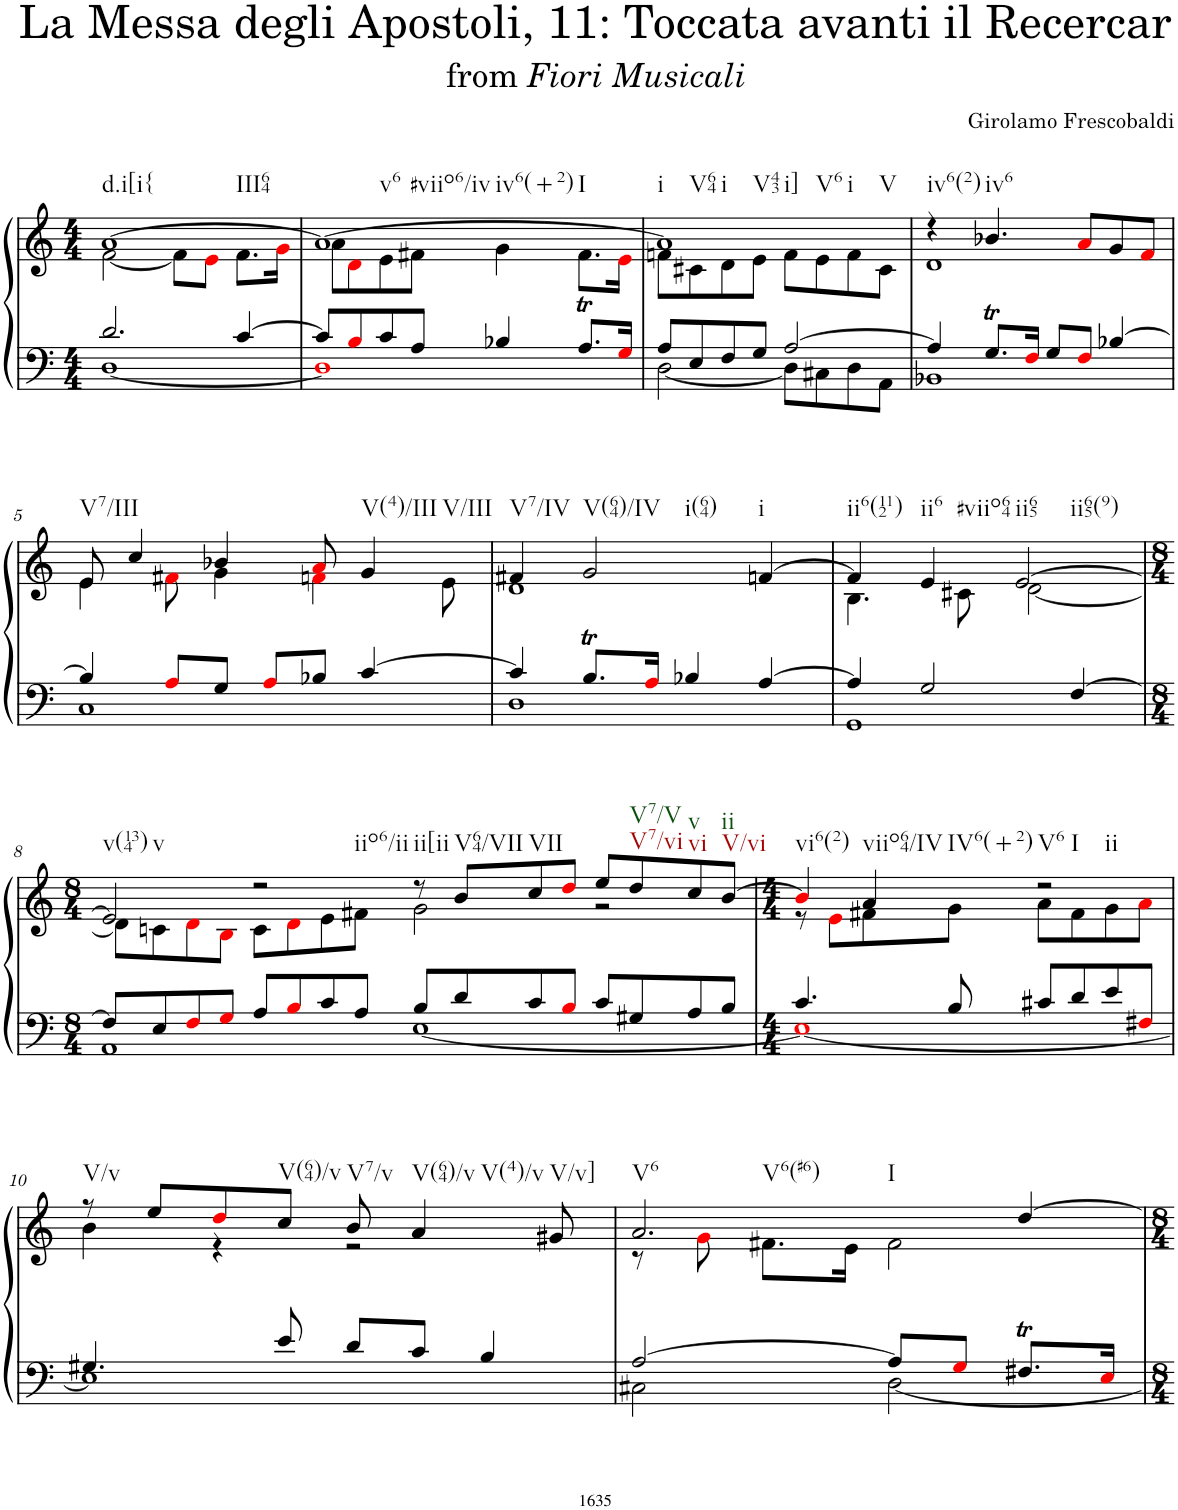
**kern	**kern
*part1	*part1
*staff2	*staff1
*I"Organ	*
*I'Org.	*
*clefF4	*clefG2
*k[]	*k[]
*M4/4	*M4/4
=1	=1
*^	*^
!	!	!LO:TX:b:t=d.i[i{	!
!	!	!LO:TX:b:t=III64	!
2.d/	[1D	[1a	[2f\
.	.	.	8f\L]
.	.	.	8ei\J
[4c/	.	.	8.f\L
.	.	.	16gi\Jk
=2	=2	=2	=2
!	!	!LO:TX:b:t=v6	!
!	!	!LO:TX:b:t=#viio6/iv	!
!	!	!LO:TX:b:t=iv6(+2)	!
!	!	!LO:TX:b:t=I	!
8c/L]	1Di]	1a_	8a\L
8Bi/	.	.	8di\
8c/	.	.	8e\
8A/J	.	.	8f#X\J
4B-X/	.	.	4g\
8.A/L	.	.	8.f#t\L
16Gi/Jk	.	.	16ei\Jk
=3	=3	=3	=3
!	!	!LO:TX:b:t=i	!
!	!	!LO:TX:b:t=V64	!
!	!	!LO:TX:b:t=i	!
!	!	!LO:TX:b:t=V43	!
!	!	!LO:TX:b:t=i]	!
!	!	!LO:TX:b:t=V6	!
!	!	!LO:TX:b:t=i	!
!	!	!LO:TX:b:t=V	!
8A/L	[2D\	1a]	8fn\L
8E/	.	.	8c#X\
8F/	.	.	8d\
8G/J	.	.	8e\J
[2A/	8D\L]	.	8f\L
.	8C#X\	.	8e\
.	8D\	.	8f\
.	8AA\J	.	8c#\J
=4	=4	=4	=4
!	!	!LO:TX:b:t=iv6(2)	!
4A/]	1BB-X	4r	1d
!	!	!LO:TX:b:t=iv6	!
8.GT/L	.	4.b-X/	.
16Fi/Jk	.	.	.
8G/L	.	.	.
8Fi/J	.	8ai/L	.
[4B-X/	.	8g/	.
.	.	8fi/J	.
!!LO:LB:g=z	!!
=5	=5	=5	=5
!	!	!LO:TX:b:t=V7/III	!
4B-/]	1C	8e/	4e\
.	.	4cc/	.
8Ai/L	.	.	8f#Xi\
8G/J	.	4b-X/	4g\
8Ai/L	.	.	.
8B-X/J	.	8ai/	4fni\
!	!	!LO:TX:b:t=V(4)/III	!
!	!	!LO:TX:b:t=V/III	!
[4c/	.	4g/	.
.	.	.	8e\
=6	=6	=6	=6
!	!	!LO:TX:b:t=V7/IV	!
4c/]	1D	4f#X/	1d
!	!	!LO:TX:b:t=V(64)/IV	!
!	!	!LO:TX:b:t=i(64)	!
8.Bt/L	.	2g/	.
16Ai/Jk	.	.	.
4B-X/	.	.	.
!	!	!LO:TX:b:t=i	!
[4A/	.	[4fn/	.
=7	=7	=7	=7
!	!	!LO:TX:b:t=ii6(112)	!
4A/]	1GG	4f/]	4.B\
!	!	!LO:TX:b:t=ii6	!
!	!	!LO:TX:b:t=#viio64	!
2G/	.	4e/	.
.	.	.	8c#X\
!	!	!LO:TX:b:t=ii65	!
!	!	!LO:TX:b:t=ii65(9)	!
.	.	[2e/	[2d\
[4F/	.	.	.
!!LO:LB:g=z	!!
=8	=8	=8	=8
*M8/4	*	*M8/4	*
!	!	!LO:TX:b:t=v(134)	!
!	!	!LO:TX:b:t=v	!
8F/L]	1AA	2e/]	8d\L]
8E/	.	.	8cn\
8Fi/	.	.	8di\
8Gi/J	.	.	8Bi\J
!	!	!LO:TX:b:t=iio6/ii	!
8A/L	.	2r	8c\L
8Bi/	.	.	8di\
8c/	.	.	8e\
8A/J	.	.	8f#X\J
!	!	!LO:TX:b:t=ii[ii	!
8B/L	[1E	8r	2g\
!	!	!LO:TX:b:t=V64/VII	!
8d/	.	8b/L	.
!	!	!LO:TX:b:t=VII	!
8c/	.	8cc/	.
8Bi/J	.	8ddi/J	.
8c/L	.	8ee/L	2r
!	!	!LO:TX:b:t=V7/vi	!
!	!	!LO:TX:b:t=V7/V	!
8G#X/	.	8dd/	.
!	!	!LO:TX:b:t=vi	!
!	!	!LO:TX:b:t=v	!
8A/	.	8cc/	.
!	!	!LO:TX:b:t=V/vi	!
!	!	!LO:TX:b:t=ii	!
8B/J	.	[8b/J	.
=9	=9	=9	=9
*M4/4	*	*M4/4	*
!	!	!LO:TX:b:t=vi6(2)	!
4.c/	1Ei_	4bi/]	8r
.	.	.	8ei\L
!	!	!LO:TX:b:t=viio64/IV	!
!	!	!LO:TX:b:t=IV6(+2)	!
.	.	4a/	8f#X\
8B/	.	.	8g\J
!	!	!LO:TX:b:t=V6	!
!	!	!LO:TX:b:t=I	!
!	!	!LO:TX:b:t=ii	!
8c#X/L	.	2r	8a\L
8d/	.	.	8f#\
8e/	.	.	8g\
8F#Xi/J	.	.	8ai\J
!!LO:LB:g=z	!!
=10	=10	=10	=10
!	!	!LO:TX:b:t=V/v	!
4.G#X/	1E]	8r	4b\
.	.	8ee/L	.
.	.	8ddi/	4r
!	!	!LO:TX:b:t=V(64)/v	!
8e/	.	8cc/J	.
!	!	!LO:TX:b:t=V7/v	!
8d/L	.	8b/	2r
!	!	!LO:TX:b:t=V(64)/v	!
!	!	!LO:TX:b:t=V(4)/v	!
8c/J	.	4a/	.
4B/	.	.	.
!	!	!LO:TX:b:t=V/v]	!
.	.	8g#X/	.
=11	=11	=11	=11
!	!	!LO:TX:b:t=V6	!
!	!	!LO:TX:b:t=V6(#6)	!
!	!	!LO:TX:b:t=I	!
[2A/	2C#X\	2.a/	8r
.	.	.	8gi\
.	.	.	8.f#X\L
.	.	.	16e\Jk
8A/L]	[2D\	.	2f#\
8Gi/J	.	.	.
8.F#Xt/L	.	[4dd/	.
16Ei/Jk	.	.	.
*v	*v	*	*
*	*v	*v
=	=
*-	*-
